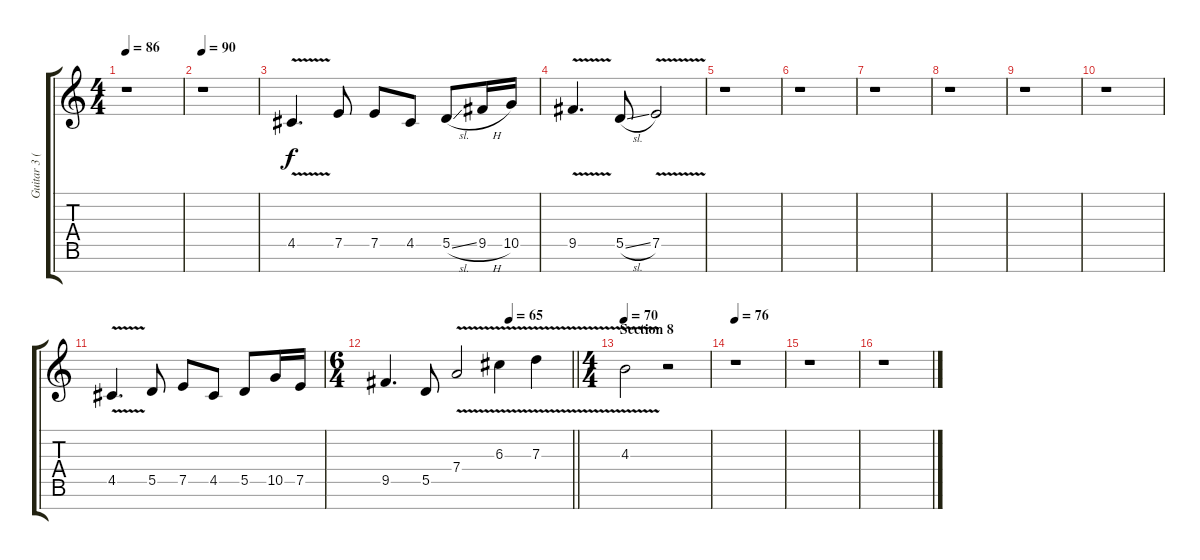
\track ("Guitar 3 (Distortion)" "Guitar 3 (") {instrument distortionguitar}
\staff {score tabs}
\tuning (E4 B3 G3 D3 A2 E2 B1) {hide}
\ts (4 4)
\tempo 86
\clef g2
\ks c
r.1{dy f} |
\tempo 90
r.1 |
4.5{v}.4{d volume 16} 7.5.8 7.5.8 4.5.8 5.5{sl}.8 9.5{h}.16 10.5.16 |
9.5{v}.4{d} 5.5{sl}.8 7.5{v}.2 |
r.1 |
r.1 |
r.1 |
r.1 |
r.1 |
r.1 |
4.5{v}.4{d} 5.5.8 7.5.8 4.5.8 5.5.8 10.5.16 7.5.16 |
\ts (6 4)
\tempo (65 0.6666666666666666)
\barLineRight lightlight
9.5.4{d} 5.5.8 7.4{v}.2 6.3{v}.4 7.3{v}.4 |
\ts (4 4)
\section ("" "Section 8")
\tempo 70
4.3{v}.2 r.2 |
\tempo 76
r.1 |
r.1 |
r.1
